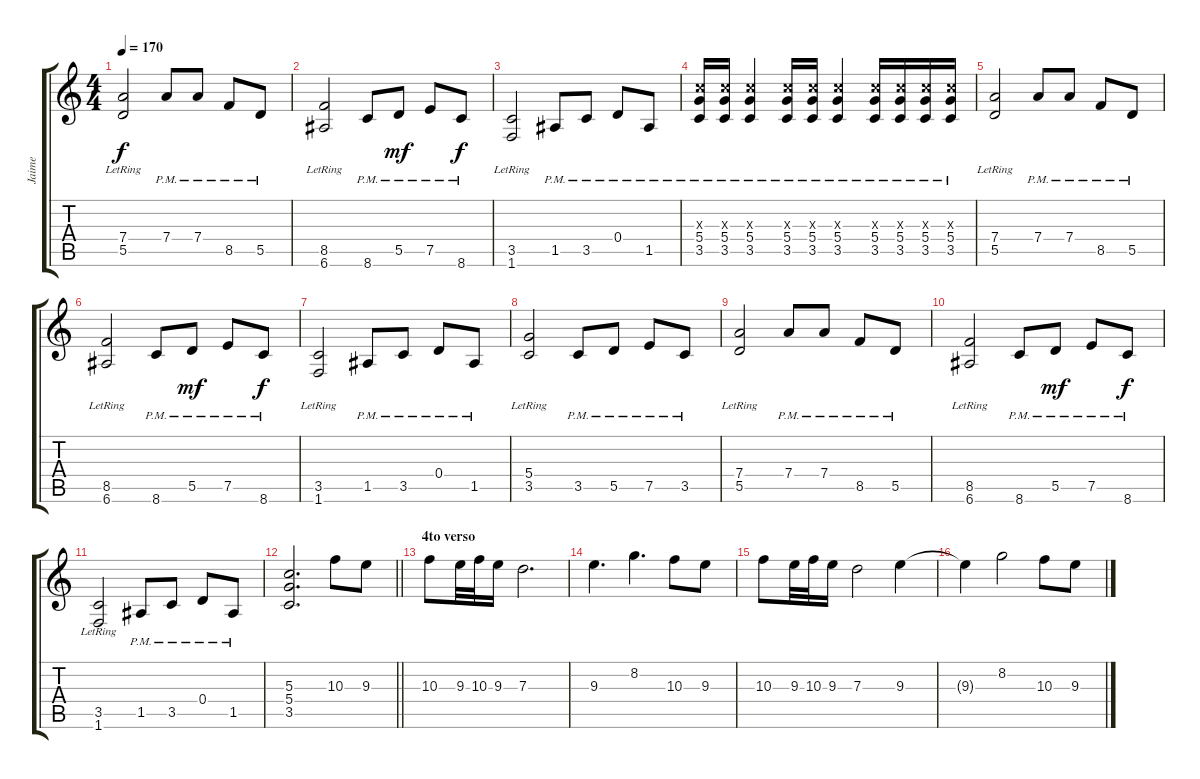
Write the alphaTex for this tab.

\track ("Jaime" "Jaime") {instrument overdrivenguitar}
\staff {score tabs}
\tuning (E4 B3 G3 D3 A2 E2) {hide}
\ts (4 4)
\tempo 170
\clef g2
\ks c
(7.4{lr} 5.5{lr}).2{dy f} 7.4{pm}.8 7.4{pm}.8 8.5{pm}.8 5.5{pm}.8 |
(8.5{lr} 6.6{lr}).2 8.6{pm}.8 5.5{pm}.8{dy mf} 7.5{pm}.8 8.6{pm}.8{dy f} |
(3.5{lr} 1.6{lr}).2 1.5{pm}.8 3.5{pm}.8 0.4{pm}.8 1.5{pm}.8 |
(5.3{x} 5.4{pm} 3.5{pm}).16 (5.3{x} 5.4{pm} 3.5{pm}).16 (5.3{x} 5.4{pm} 3.5{pm}).4 (5.3{x} 5.4{pm} 3.5{pm}).16 (5.3{x} 5.4{pm} 3.5{pm}).16 (5.3{x} 5.4{pm} 3.5{pm}).4 (5.3{x} 5.4{pm} 3.5{pm}).16 (5.3{x} 5.4{pm} 3.5{pm}).16 (5.3{x} 5.4{pm} 3.5{pm}).16 (5.3{x} 5.4{pm} 3.5{pm}).16 |
(7.4{lr} 5.5{lr}).2{instrument overdrivenguitar} 7.4{pm}.8 7.4{pm}.8 8.5{pm}.8 5.5{pm}.8 |
(8.5{lr} 6.6{lr}).2 8.6{pm}.8 5.5{pm}.8{dy mf} 7.5{pm}.8 8.6{pm}.8{dy f} |
(3.5{lr} 1.6{lr}).2 1.5{pm}.8 3.5{pm}.8 0.4{pm}.8 1.5{pm}.8 |
(5.4{lr} 3.5{lr}).2 3.5{pm}.8 5.5{pm}.8 7.5{pm}.8 3.5{pm}.8 |
(7.4{lr} 5.5{lr}).2 7.4{pm}.8 7.4{pm}.8 8.5{pm}.8 5.5{pm}.8 |
(8.5{lr} 6.6{lr}).2 8.6{pm}.8 5.5{pm}.8{dy mf} 7.5{pm}.8 8.6{pm}.8{dy f} |
(3.5{lr} 1.6{lr}).2 1.5{pm}.8 3.5{pm}.8 0.4{pm}.8 1.5{pm}.8 |
\barLineRight lightlight
(5.3 5.4 3.5).2{d} 10.3.8{volume 9} 9.3.8 |
\section ("" "4to verso")
10.3.8 9.3.32 10.3.32 9.3.16 7.3.2{d} |
9.3.4{d} 8.2.4{d} 10.3.8 9.3.8 |
10.3.8 9.3.32 10.3.32 9.3.16 7.3.2 9.3.4 |
9.3{t}.4 8.2.2 10.3.8 9.3.8
